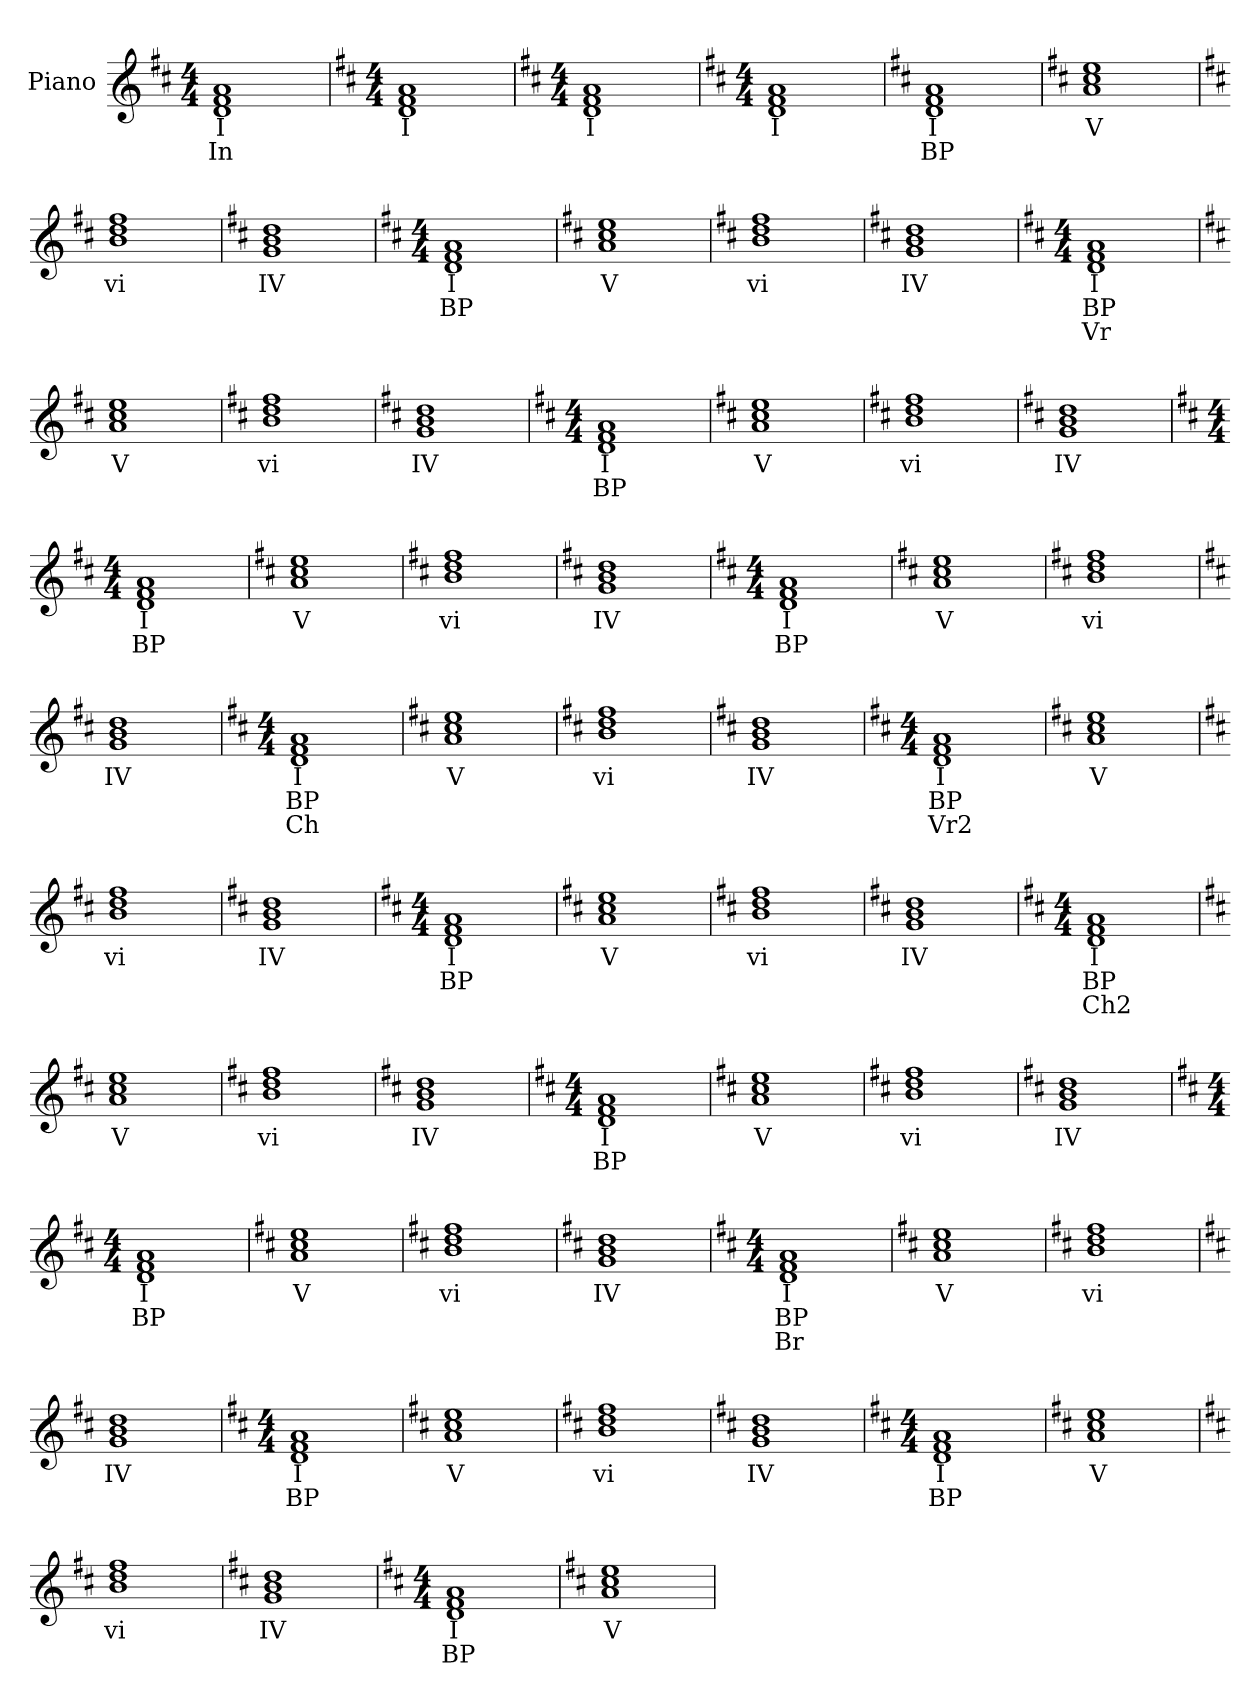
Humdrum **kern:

**kern	**text	**text	**text
*part1	*part1	*part1	*part1
*staff1	*staff1	*staff1	*staff1
*I"Piano	*	*	*
*I'Pno	*	*	*
*k[f#c#]	*	*	*
*D:	*	*	*
*M4/4	*	*	*
=	=	=	=
1d 1f# 1a	I	In	.
=	=	=	=
*k[f#c#]	*	*	*
*D:	*	*	*
*M4/4	*	*	*
1d 1f# 1a	I	.	.
=	=	=	=
*k[f#c#]	*	*	*
*D:	*	*	*
*M4/4	*	*	*
1d 1f# 1a	I	.	.
=	=	=	=
*k[f#c#]	*	*	*
*D:	*	*	*
*M4/4	*	*	*
1d 1f# 1a	I	.	.
=	=	=	=
*k[f#c#]	*	*	*
*D:	*	*	*
1d 1f# 1a	I	BP	.
=	=	=	=
*k[f#c#]	*	*	*
*D:	*	*	*
1a 1cc# 1ee	V	.	.
=	=	=	=
*k[f#c#]	*	*	*
*D:	*	*	*
1b 1dd 1ff#	vi	.	.
=	=	=	=
*k[f#c#]	*	*	*
*D:	*	*	*
1g 1b 1dd	IV	.	.
=	=	=	=
*k[f#c#]	*	*	*
*D:	*	*	*
*M4/4	*	*	*
1d 1f# 1a	I	BP	.
=	=	=	=
*k[f#c#]	*	*	*
*D:	*	*	*
1a 1cc# 1ee	V	.	.
=	=	=	=
*k[f#c#]	*	*	*
*D:	*	*	*
1b 1dd 1ff#	vi	.	.
=	=	=	=
*k[f#c#]	*	*	*
*D:	*	*	*
1g 1b 1dd	IV	.	.
=	=	=	=
*k[f#c#]	*	*	*
*D:	*	*	*
*M4/4	*	*	*
1d 1f# 1a	I	BP	Vr
=	=	=	=
*k[f#c#]	*	*	*
*D:	*	*	*
1a 1cc# 1ee	V	.	.
=	=	=	=
*k[f#c#]	*	*	*
*D:	*	*	*
1b 1dd 1ff#	vi	.	.
=	=	=	=
*k[f#c#]	*	*	*
*D:	*	*	*
1g 1b 1dd	IV	.	.
=	=	=	=
*k[f#c#]	*	*	*
*D:	*	*	*
*M4/4	*	*	*
1d 1f# 1a	I	BP	.
=	=	=	=
*k[f#c#]	*	*	*
*D:	*	*	*
1a 1cc# 1ee	V	.	.
=	=	=	=
*k[f#c#]	*	*	*
*D:	*	*	*
1b 1dd 1ff#	vi	.	.
=	=	=	=
*k[f#c#]	*	*	*
*D:	*	*	*
1g 1b 1dd	IV	.	.
=	=	=	=
*k[f#c#]	*	*	*
*D:	*	*	*
*M4/4	*	*	*
1d 1f# 1a	I	BP	.
=	=	=	=
*k[f#c#]	*	*	*
*D:	*	*	*
1a 1cc# 1ee	V	.	.
=	=	=	=
*k[f#c#]	*	*	*
*D:	*	*	*
1b 1dd 1ff#	vi	.	.
=	=	=	=
*k[f#c#]	*	*	*
*D:	*	*	*
1g 1b 1dd	IV	.	.
=	=	=	=
*k[f#c#]	*	*	*
*D:	*	*	*
*M4/4	*	*	*
1d 1f# 1a	I	BP	.
=	=	=	=
*k[f#c#]	*	*	*
*D:	*	*	*
1a 1cc# 1ee	V	.	.
=	=	=	=
*k[f#c#]	*	*	*
*D:	*	*	*
1b 1dd 1ff#	vi	.	.
=	=	=	=
*k[f#c#]	*	*	*
*D:	*	*	*
1g 1b 1dd	IV	.	.
=	=	=	=
*k[f#c#]	*	*	*
*D:	*	*	*
*M4/4	*	*	*
1d 1f# 1a	I	BP	Ch
=	=	=	=
*k[f#c#]	*	*	*
*D:	*	*	*
1a 1cc# 1ee	V	.	.
=	=	=	=
*k[f#c#]	*	*	*
*D:	*	*	*
1b 1dd 1ff#	vi	.	.
=	=	=	=
*k[f#c#]	*	*	*
*D:	*	*	*
1g 1b 1dd	IV	.	.
=	=	=	=
*k[f#c#]	*	*	*
*D:	*	*	*
*M4/4	*	*	*
1d 1f# 1a	I	BP	Vr2
=	=	=	=
*k[f#c#]	*	*	*
*D:	*	*	*
1a 1cc# 1ee	V	.	.
=	=	=	=
*k[f#c#]	*	*	*
*D:	*	*	*
1b 1dd 1ff#	vi	.	.
=	=	=	=
*k[f#c#]	*	*	*
*D:	*	*	*
1g 1b 1dd	IV	.	.
=	=	=	=
*k[f#c#]	*	*	*
*D:	*	*	*
*M4/4	*	*	*
1d 1f# 1a	I	BP	.
=	=	=	=
*k[f#c#]	*	*	*
*D:	*	*	*
1a 1cc# 1ee	V	.	.
=	=	=	=
*k[f#c#]	*	*	*
*D:	*	*	*
1b 1dd 1ff#	vi	.	.
=	=	=	=
*k[f#c#]	*	*	*
*D:	*	*	*
1g 1b 1dd	IV	.	.
=	=	=	=
*k[f#c#]	*	*	*
*D:	*	*	*
*M4/4	*	*	*
1d 1f# 1a	I	BP	Ch2
=	=	=	=
*k[f#c#]	*	*	*
*D:	*	*	*
1a 1cc# 1ee	V	.	.
=	=	=	=
*k[f#c#]	*	*	*
*D:	*	*	*
1b 1dd 1ff#	vi	.	.
=	=	=	=
*k[f#c#]	*	*	*
*D:	*	*	*
1g 1b 1dd	IV	.	.
=	=	=	=
*k[f#c#]	*	*	*
*D:	*	*	*
*M4/4	*	*	*
1d 1f# 1a	I	BP	.
=	=	=	=
*k[f#c#]	*	*	*
*D:	*	*	*
1a 1cc# 1ee	V	.	.
=	=	=	=
*k[f#c#]	*	*	*
*D:	*	*	*
1b 1dd 1ff#	vi	.	.
=	=	=	=
*k[f#c#]	*	*	*
*D:	*	*	*
1g 1b 1dd	IV	.	.
=	=	=	=
*k[f#c#]	*	*	*
*D:	*	*	*
*M4/4	*	*	*
1d 1f# 1a	I	BP	.
=	=	=	=
*k[f#c#]	*	*	*
*D:	*	*	*
1a 1cc# 1ee	V	.	.
=	=	=	=
*k[f#c#]	*	*	*
*D:	*	*	*
1b 1dd 1ff#	vi	.	.
=	=	=	=
*k[f#c#]	*	*	*
*D:	*	*	*
1g 1b 1dd	IV	.	.
=	=	=	=
*k[f#c#]	*	*	*
*D:	*	*	*
*M4/4	*	*	*
1d 1f# 1a	I	BP	Br
=	=	=	=
*k[f#c#]	*	*	*
*D:	*	*	*
1a 1cc# 1ee	V	.	.
=	=	=	=
*k[f#c#]	*	*	*
*D:	*	*	*
1b 1dd 1ff#	vi	.	.
=	=	=	=
*k[f#c#]	*	*	*
*D:	*	*	*
1g 1b 1dd	IV	.	.
=	=	=	=
*k[f#c#]	*	*	*
*D:	*	*	*
*M4/4	*	*	*
1d 1f# 1a	I	BP	.
=	=	=	=
*k[f#c#]	*	*	*
*D:	*	*	*
1a 1cc# 1ee	V	.	.
=	=	=	=
*k[f#c#]	*	*	*
*D:	*	*	*
1b 1dd 1ff#	vi	.	.
=	=	=	=
*k[f#c#]	*	*	*
*D:	*	*	*
1g 1b 1dd	IV	.	.
=	=	=	=
*k[f#c#]	*	*	*
*D:	*	*	*
*M4/4	*	*	*
1d 1f# 1a	I	BP	.
=	=	=	=
*k[f#c#]	*	*	*
*D:	*	*	*
1a 1cc# 1ee	V	.	.
=	=	=	=
*k[f#c#]	*	*	*
*D:	*	*	*
1b 1dd 1ff#	vi	.	.
=	=	=	=
*k[f#c#]	*	*	*
*D:	*	*	*
1g 1b 1dd	IV	.	.
=	=	=	=
*k[f#c#]	*	*	*
*D:	*	*	*
*M4/4	*	*	*
1d 1f# 1a	I	BP	.
=	=	=	=
*k[f#c#]	*	*	*
*D:	*	*	*
1a 1cc# 1ee	V	.	.
=	=	=	=
*-	*-	*-	*-
